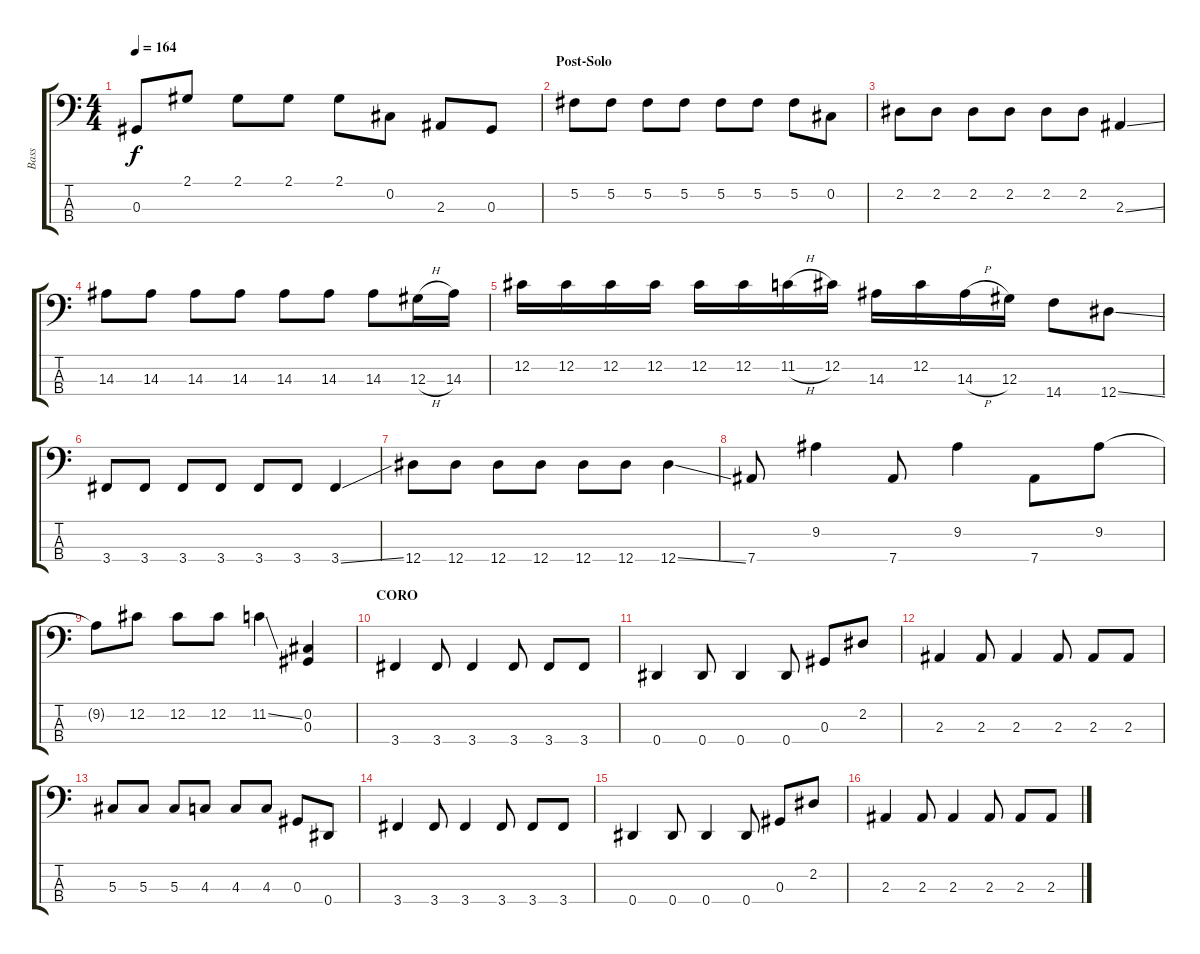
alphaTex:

\track ("Bass" "Bass") {instrument electricbasspick}
\staff {score tabs}
\tuning (Gb2 Db2 Ab1 Eb1) {hide}
\ts (4 4)
\tempo 164
\clef f4
\ks c
0.3.8{dy f} 2.1.8 2.1.8 2.1.8 2.1.8 0.2.8 2.3.8 0.3.8 |
\section ("" "Post-Solo")
5.2.8 5.2.8 5.2.8 5.2.8 5.2.8 5.2.8 5.2.8 0.2.8 |
2.2.8 2.2.8 2.2.8 2.2.8 2.2.8 2.2.8 2.3{ss}.4 |
14.3.8 14.3.8 14.3.8 14.3.8 14.3.8 14.3.8 14.3.8 12.3{h}.16 14.3.16 |
12.2.16 12.2.16 12.2.16 12.2.16 12.2.16 12.2.16 11.2{h}.16 12.2.16 14.3.16 12.2.16 14.3{h}.16 12.3.16 14.4.8 12.4{ss}.8 |
3.4.8 3.4.8 3.4.8 3.4.8 3.4.8 3.4.8 3.4{ss}.4 |
12.4.8 12.4.8 12.4.8 12.4.8 12.4.8 12.4.8 12.4{ss}.4 |
7.4.8 9.2.4 7.4.8 9.2.4 7.4.8 9.2.8 |
9.2{t}.8 12.2.8 12.2.8 12.2.8 11.2{ss}.4 (0.2 0.3).4 |
\section ("" "CORO")
3.4.4 3.4.8 3.4.4 3.4.8 3.4.8 3.4.8 |
0.4.4 0.4.8 0.4.4 0.4.8 0.3.8 2.2.8 |
2.3.4 2.3.8 2.3.4 2.3.8 2.3.8 2.3.8 |
5.3.8 5.3.8 5.3.8 4.3.8 4.3.8 4.3.8 0.3.8 0.4.8 |
3.4.4 3.4.8 3.4.4 3.4.8 3.4.8 3.4.8 |
0.4.4 0.4.8 0.4.4 0.4.8 0.3.8 2.2.8 |
2.3.4 2.3.8 2.3.4 2.3.8 2.3.8 2.3.8
